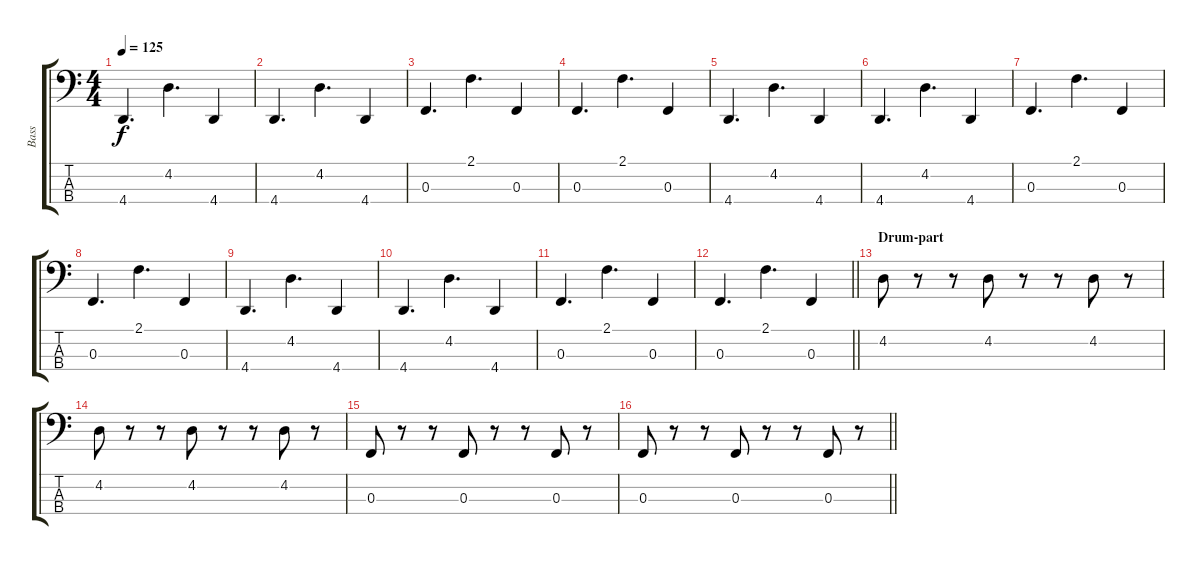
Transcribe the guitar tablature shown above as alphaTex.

\track ("Bass" "Bass") {instrument electricbassfinger}
\staff {score tabs}
\tuning (Eb2 Bb1 F1 Bb0) {hide}
\ts (4 4)
\tempo 125
\clef f4
\ks c
4.4.4{d dy f} 4.2.4{d} 4.4.4 |
4.4.4{d} 4.2.4{d} 4.4.4 |
0.3.4{d} 2.1.4{d} 0.3.4 |
0.3.4{d} 2.1.4{d} 0.3.4 |
4.4.4{d} 4.2.4{d} 4.4.4 |
4.4.4{d} 4.2.4{d} 4.4.4 |
0.3.4{d} 2.1.4{d} 0.3.4 |
0.3.4{d} 2.1.4{d} 0.3.4 |
4.4.4{d} 4.2.4{d} 4.4.4 |
4.4.4{d} 4.2.4{d} 4.4.4 |
0.3.4{d} 2.1.4{d} 0.3.4 |
\barLineRight lightlight
0.3.4{d} 2.1.4{d} 0.3.4 |
\section ("" "Drum-part")
4.2.8 r.8 r.8 4.2.8 r.8 r.8 4.2.8 r.8 |
4.2.8 r.8 r.8 4.2.8 r.8 r.8 4.2.8 r.8 |
0.3.8 r.8 r.8 0.3.8 r.8 r.8 0.3.8 r.8 |
\barLineRight lightlight
0.3.8 r.8 r.8 0.3.8 r.8 r.8 0.3.8 r.8
